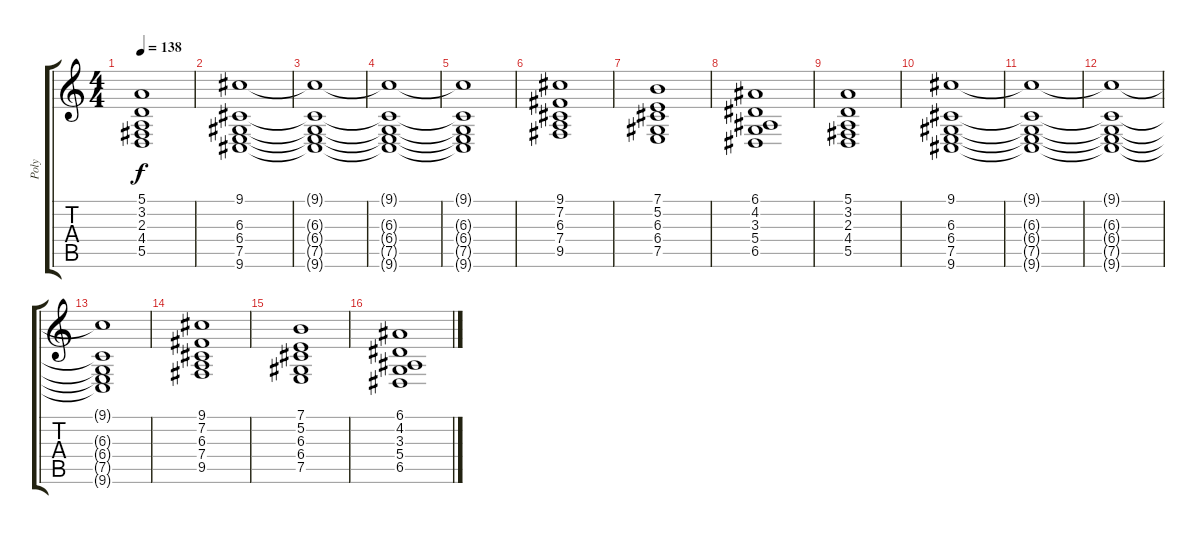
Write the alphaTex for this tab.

\track ("Poly" "Poly") {instrument pad3polysynth}
\staff {score tabs}
\tuning (E4 B3 G3 D3 A2 E2) {hide}
\ts (4 4)
\tempo 138
\clef g2
\ks c
(5.1 3.2 2.3 4.4 5.5).1{dy f} |
(9.1 6.3 6.4 7.5 9.6).1 |
(9.1{t} 6.3{t} 6.4{t} 7.5{t} 9.6{t}).1 |
(9.1{t} 6.3{t} 6.4{t} 7.5{t} 9.6{t}).1 |
(9.1{t} 6.3{t} 6.4{t} 7.5{t} 9.6{t}).1 |
(9.1 7.2 6.3 7.4 9.5).1 |
(7.1 5.2 6.3 6.4 7.5).1 |
(6.1 4.2 3.3 5.4 6.5).1 |
(5.1 3.2 2.3 4.4 5.5).1 |
(9.1 6.3 6.4 7.5 9.6).1 |
(9.1{t} 6.3{t} 6.4{t} 7.5{t} 9.6{t}).1 |
(9.1{t} 6.3{t} 6.4{t} 7.5{t} 9.6{t}).1 |
(9.1{t} 6.3{t} 6.4{t} 7.5{t} 9.6{t}).1 |
(9.1 7.2 6.3 7.4 9.5).1 |
(7.1 5.2 6.3 6.4 7.5).1 |
(6.1 4.2 3.3 5.4 6.5).1
